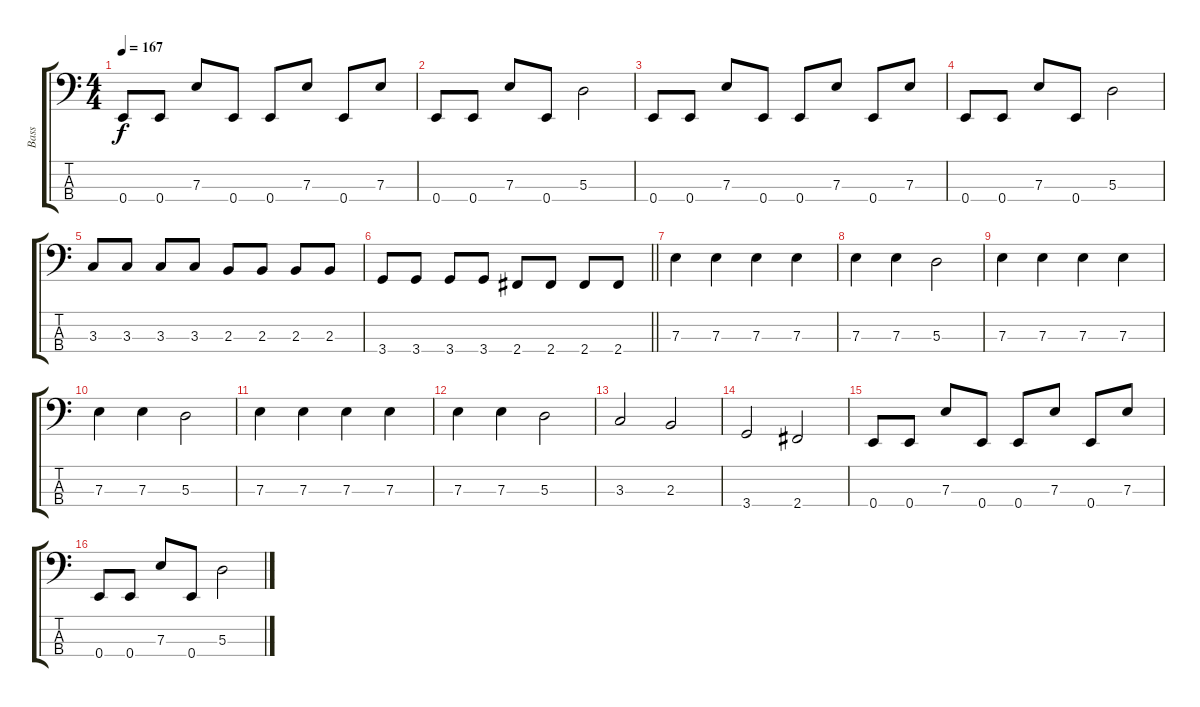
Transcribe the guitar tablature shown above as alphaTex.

\track ("Bass" "Bass") {instrument electricbassfinger}
\staff {score tabs}
\tuning (G2 D2 A1 E1) {hide}
\ts (4 4)
\tempo 167
\clef f4
\ks c
0.4.8{dy f} 0.4.8 7.3.8 0.4.8 0.4.8 7.3.8 0.4.8 7.3.8 |
0.4.8 0.4.8 7.3.8 0.4.8 5.3.2 |
0.4.8 0.4.8 7.3.8 0.4.8 0.4.8 7.3.8 0.4.8 7.3.8 |
0.4.8 0.4.8 7.3.8 0.4.8 5.3.2 |
3.3.8 3.3.8 3.3.8 3.3.8 2.3.8 2.3.8 2.3.8 2.3.8 |
\barLineRight lightlight
3.4.8 3.4.8 3.4.8 3.4.8 2.4.8 2.4.8 2.4.8 2.4.8 |
7.3.4 7.3.4 7.3.4 7.3.4 |
7.3.4 7.3.4 5.3.2 |
7.3.4 7.3.4 7.3.4 7.3.4 |
7.3.4 7.3.4 5.3.2 |
7.3.4 7.3.4 7.3.4 7.3.4 |
7.3.4 7.3.4 5.3.2 |
3.3.2 2.3.2 |
3.4.2 2.4.2 |
0.4.8 0.4.8 7.3.8 0.4.8 0.4.8 7.3.8 0.4.8 7.3.8 |
0.4.8 0.4.8 7.3.8 0.4.8 5.3.2
